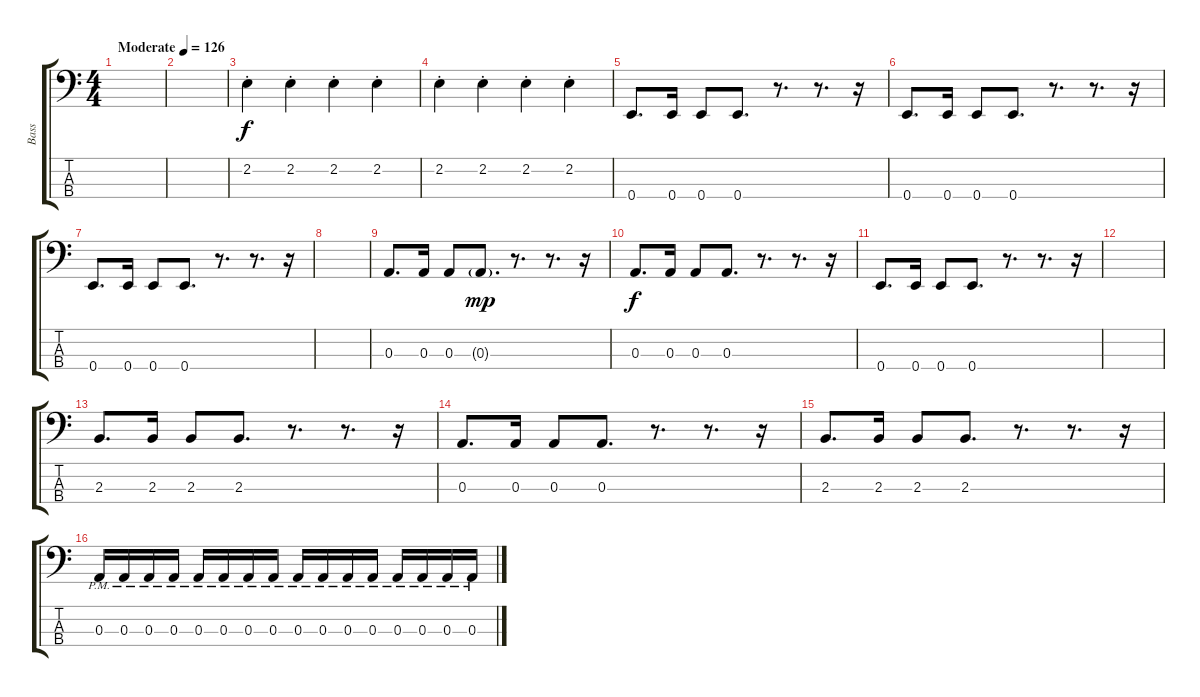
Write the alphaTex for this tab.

\track ("Bass" "Bass") {instrument electricbasspick}
\staff {score tabs}
\tuning (G2 D2 A1 E1) {hide}
\ts (4 4)
\tempo (126 "Moderate")
\clef f4
\ks c
|
|
2.2{st}.4 2.2{st}.4 2.2{st}.4 2.2{st}.4 |
2.2{st}.4 2.2{st}.4 2.2{st}.4 2.2{st}.4 |
0.4.8{d} 0.4.16 0.4.8 0.4.8{d} r.8{d} r.8{d} r.16 |
0.4.8{d} 0.4.16 0.4.8 0.4.8{d} r.8{d} r.8{d} r.16 |
0.4.8{d} 0.4.16 0.4.8 0.4.8{d} r.8{d} r.8{d} r.16 |
|
0.3.8{d} 0.3.16 0.3.8 0.3{g}.8{d dy mp} r.8{d} r.8{d} r.16 |
0.3.8{d dy f} 0.3.16 0.3.8 0.3.8{d} r.8{d} r.8{d} r.16 |
0.4.8{d} 0.4.16 0.4.8 0.4.8{d} r.8{d} r.8{d} r.16 |
|
2.3.8{d} 2.3.16 2.3.8 2.3.8{d} r.8{d} r.8{d} r.16 |
0.3.8{d} 0.3.16 0.3.8 0.3.8{d} r.8{d} r.8{d} r.16 |
2.3.8{d} 2.3.16 2.3.8 2.3.8{d} r.8{d} r.8{d} r.16 |
0.3{pm}.16 0.3{pm}.16 0.3{pm}.16 0.3{pm}.16 0.3{pm}.16 0.3{pm}.16 0.3{pm}.16 0.3{pm}.16 0.3{pm}.16 0.3{pm}.16 0.3{pm}.16 0.3{pm}.16 0.3{pm}.16 0.3{pm}.16 0.3{pm}.16 0.3{pm}.16
